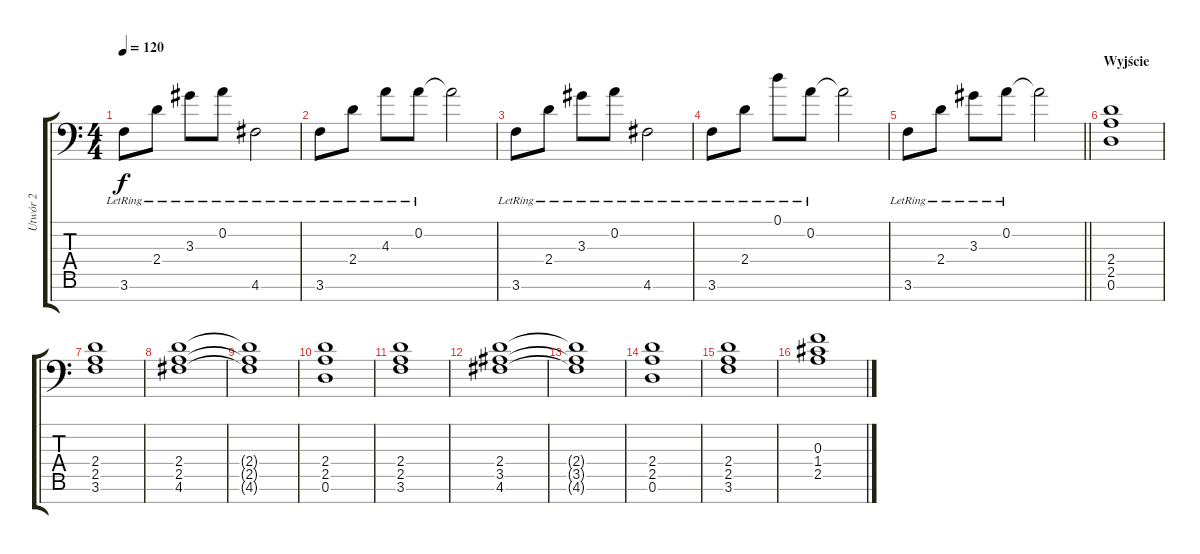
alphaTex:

\track ("Utwór 2" "Utwór 2") {mute instrument distortionguitar}
\staff {score tabs}
\tuning (D4 A3 F3 C3 G2 D2 A1) {hide}
\ts (4 4)
\tempo 120
\clef f4
\ks c
3.6{lr}.8{dy f} 2.4{lr}.8 3.3{lr}.8 0.2{lr}.8 4.6{lr}.2 |
3.6{lr}.8 2.4{lr}.8 4.3{lr}.8 0.2{lr}.8 0.2{t}.2 |
3.6{lr}.8 2.4{lr}.8 3.3{lr}.8 0.2{lr}.8 4.6{lr}.2 |
3.6{lr}.8 2.4{lr}.8 0.1{lr}.8 0.2{lr}.8 0.2{t}.2 |
\barLineRight lightlight
3.6{lr}.8 2.4{lr}.8 3.3{lr}.8 0.2{lr}.8 0.2{t}.2 |
\section ("" "Wyjście")
(2.4 2.5 0.6).1 |
(2.4 2.5 3.6).1 |
(2.4 2.5 4.6).1 |
(2.4{t} 2.5{t} 4.6{t}).1 |
(2.4 2.5 0.6).1 |
(2.4 2.5 3.6).1 |
(2.4 3.5 4.6).1 |
(2.4{t} 3.5{t} 4.6{t}).1 |
(2.4 2.5 0.6).1 |
(2.4 2.5 3.6).1 |
(0.3 1.4 2.5).1
